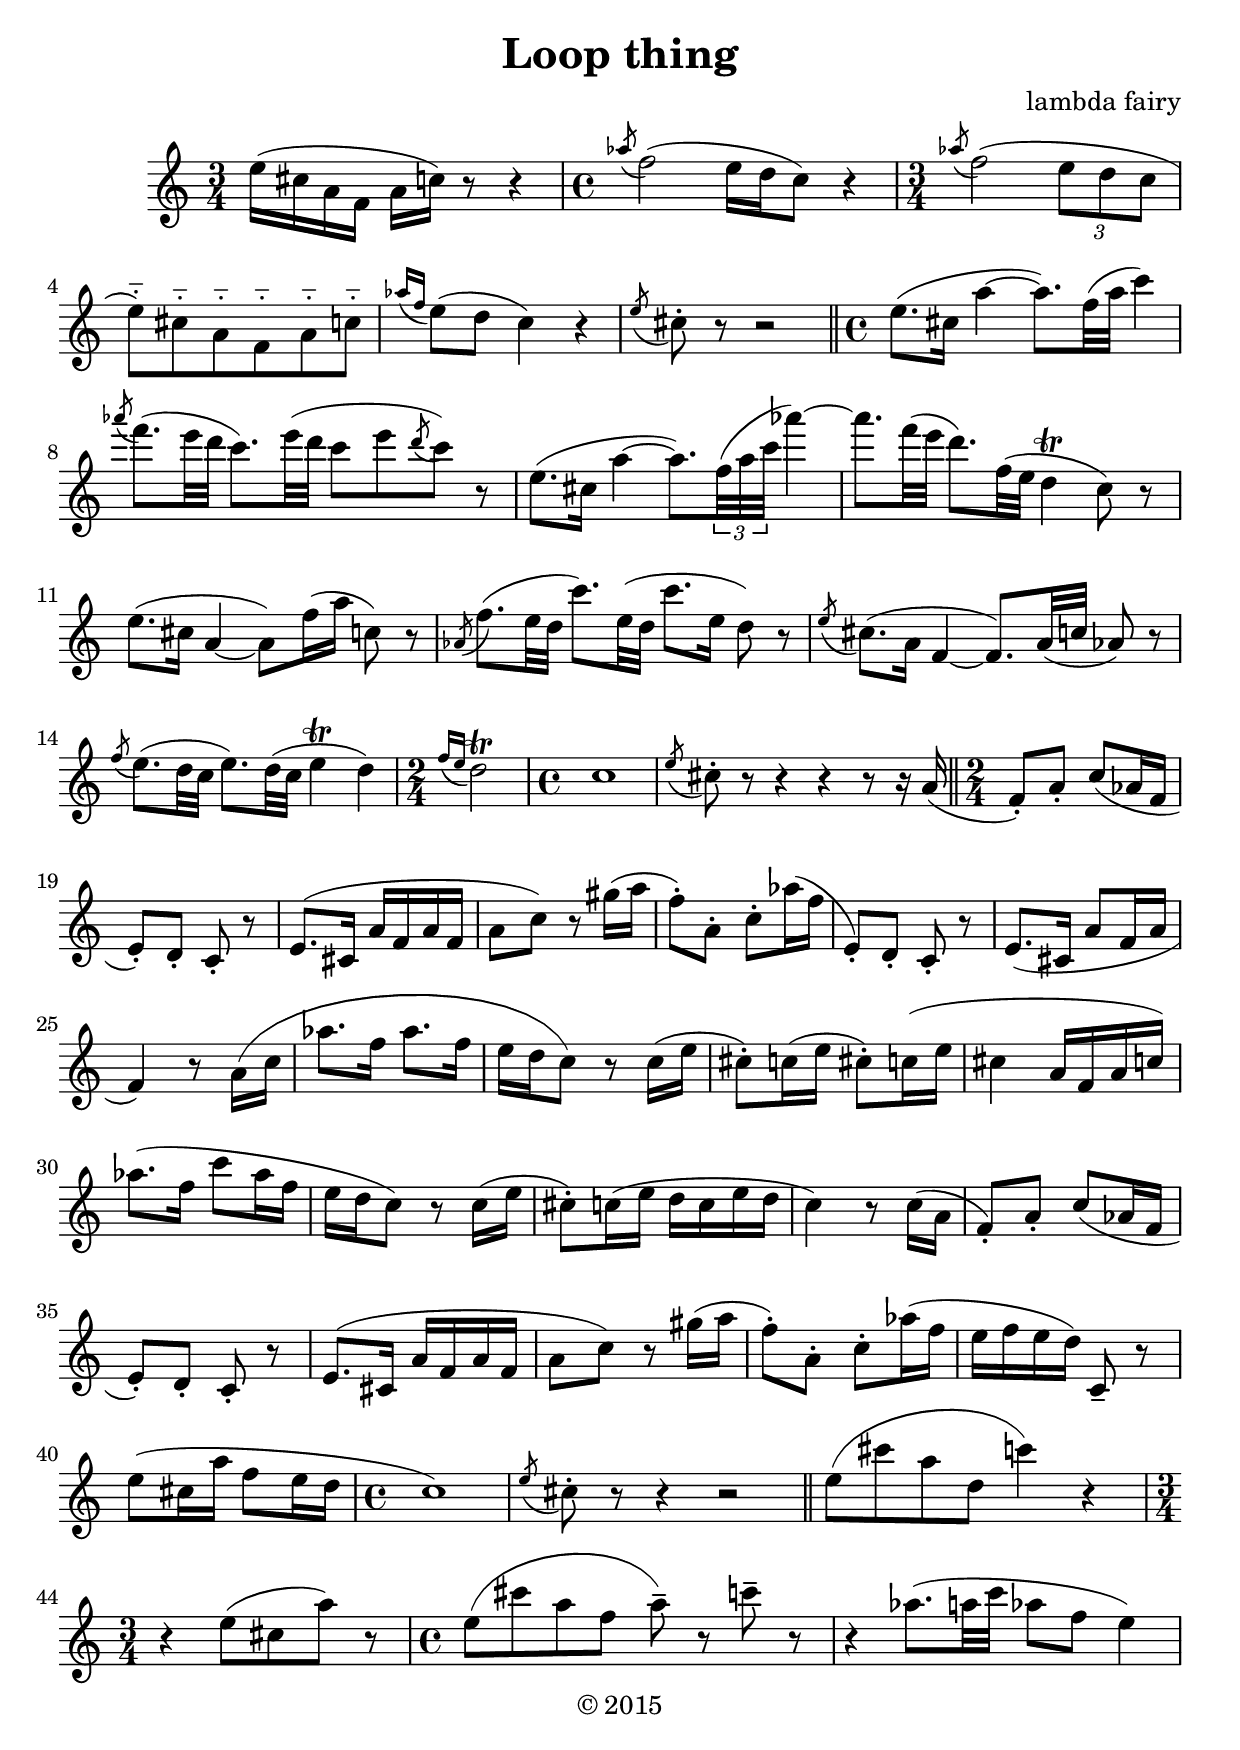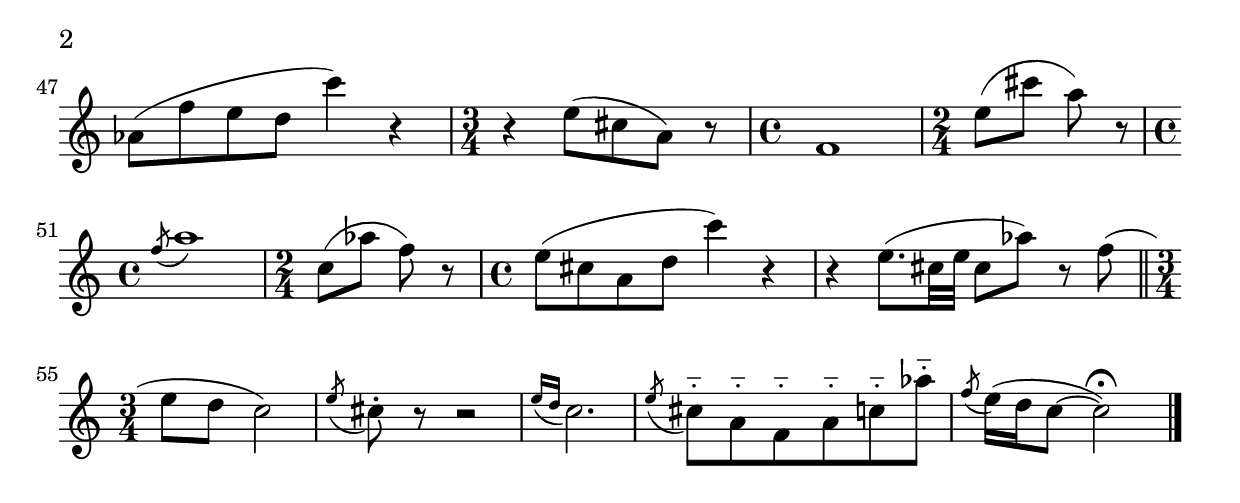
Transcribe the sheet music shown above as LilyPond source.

\version "2.18.2"

\include "articulate.ly"
\include "shared.ily"

#(set-global-staff-size 23)

\header {
    title = "Loop thing"
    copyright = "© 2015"
    }

stuff = \relative c'' {
    \time 3/4
    | e16( cs a f a c) r8 r4
    \time 4/4
    | \acciaccatura af'8 f2( e16 d c8) r4
    \time 3/4
    | \acciaccatura af'8 f2( \times 2/3 { e8 d c }
    | e-_) cs-_ a-_ f-_ a-_ c-_
    | \acciaccatura { af'16 f } e8( d c4) r
    | \acciaccatura e8 cs-. r r2

    \bar "||"

    \time 4/4
    | e8.( cs16 a'4 ~ a8.) f32( a c4)
    | \acciaccatura af'8 f8.( e32 d c8.) e32( d c8 e \acciaccatura d c) r
    | e,8.( cs16 a'4 ~ a8.) \times 2/3 { f32( a c } af'4) ~
    | af8. f32( e d8.) f,32( e d4\trill c8) r

    | e8.( cs16 a4 ~ a8) f'16( a c,8) r
    | \acciaccatura af8 f'8.( e32 d c'8.) e,32( d c'8. e,16 d8) r
    | \acciaccatura e8 cs8.( a16 f4 ~ f8.) a32( c af8) r
    | \acciaccatura f'8 e8.( d32 c e8.) d32( c e4\trill d)
    \time 2/4
    | \acciaccatura { f16 e } d2\trill
    \time 4/4
    | c1
    | \acciaccatura e8 cs-. r r4 r r8 r16

    a16(
    \bar "||"
    \time 2/4
    | f8)-. a-. c( af16 f e8)-. d-. c-. r
    | e8.( cs16 a' f a f a8 c) r gs'16( a
    | f8)-. a,-. c-. af'16( f e,8)-. d-. c-. r
    | e8.( cs16 a'8 f16 a f4) r8 a16( c

    | af'8. f16 af8. f16 e d c8) r c16( e
    | cs8)-. c16( e cs8)-. c16( e cs4 a16 f a c)
    | af'8.( f16 c'8 af16 f e d c8) r c16( e
    | cs8)-. c16( e d c e d
    | c4) r8

    c16( a
    | f8)-. a-. c( af16 f e8)-. d-. c-. r
    | e8.( cs16 a' f a f a8 c) r gs'16( a
    | f8)-. a,-. c-. af'16( f e f e d) c,8-- r
    | e'( cs16 a' f8 e16 d
    \time 4/4
    | c1)
    | \acciaccatura e8 cs-. r r4 r2

    \bar "||"
    | e8( cs' a d, c'4) r
    \time 3/4
    | r e,8( cs a') r
    \time 4/4
    | e8( cs' a f a--) r c-- r
    | r4 af8.( a32 c af8 f e4)

    | af,8( f' e d c'4) r
    \time 3/4
    | r e,8( cs a) r
    \time 4/4
    | f1
    \time 2/4
    | e'8( cs' a) r
    \time 4/4
    | \acciaccatura f8 a1
    \time 2/4
    | c,8( af' f) r

    \time 4/4
    | e8( cs a d c'4) r
    | r e,8.( cs32 e cs8 af') r f(

    \bar "||"

    \time 3/4
    | e d c2)
    | \acciaccatura e8 cs-. r r2
    | \acciaccatura { e16 d } c2.
    | \acciaccatura e8 cs-_ a-_ f-_ a-_ c-_ af'-_
    | \acciaccatura f8 e16( d c8 ~ c2)\fermata

    \bar "|."

    }

\score {
    \stuff
    \layout { }
    }

\score {
    \articulate \stuff
    \midi { }
    }
